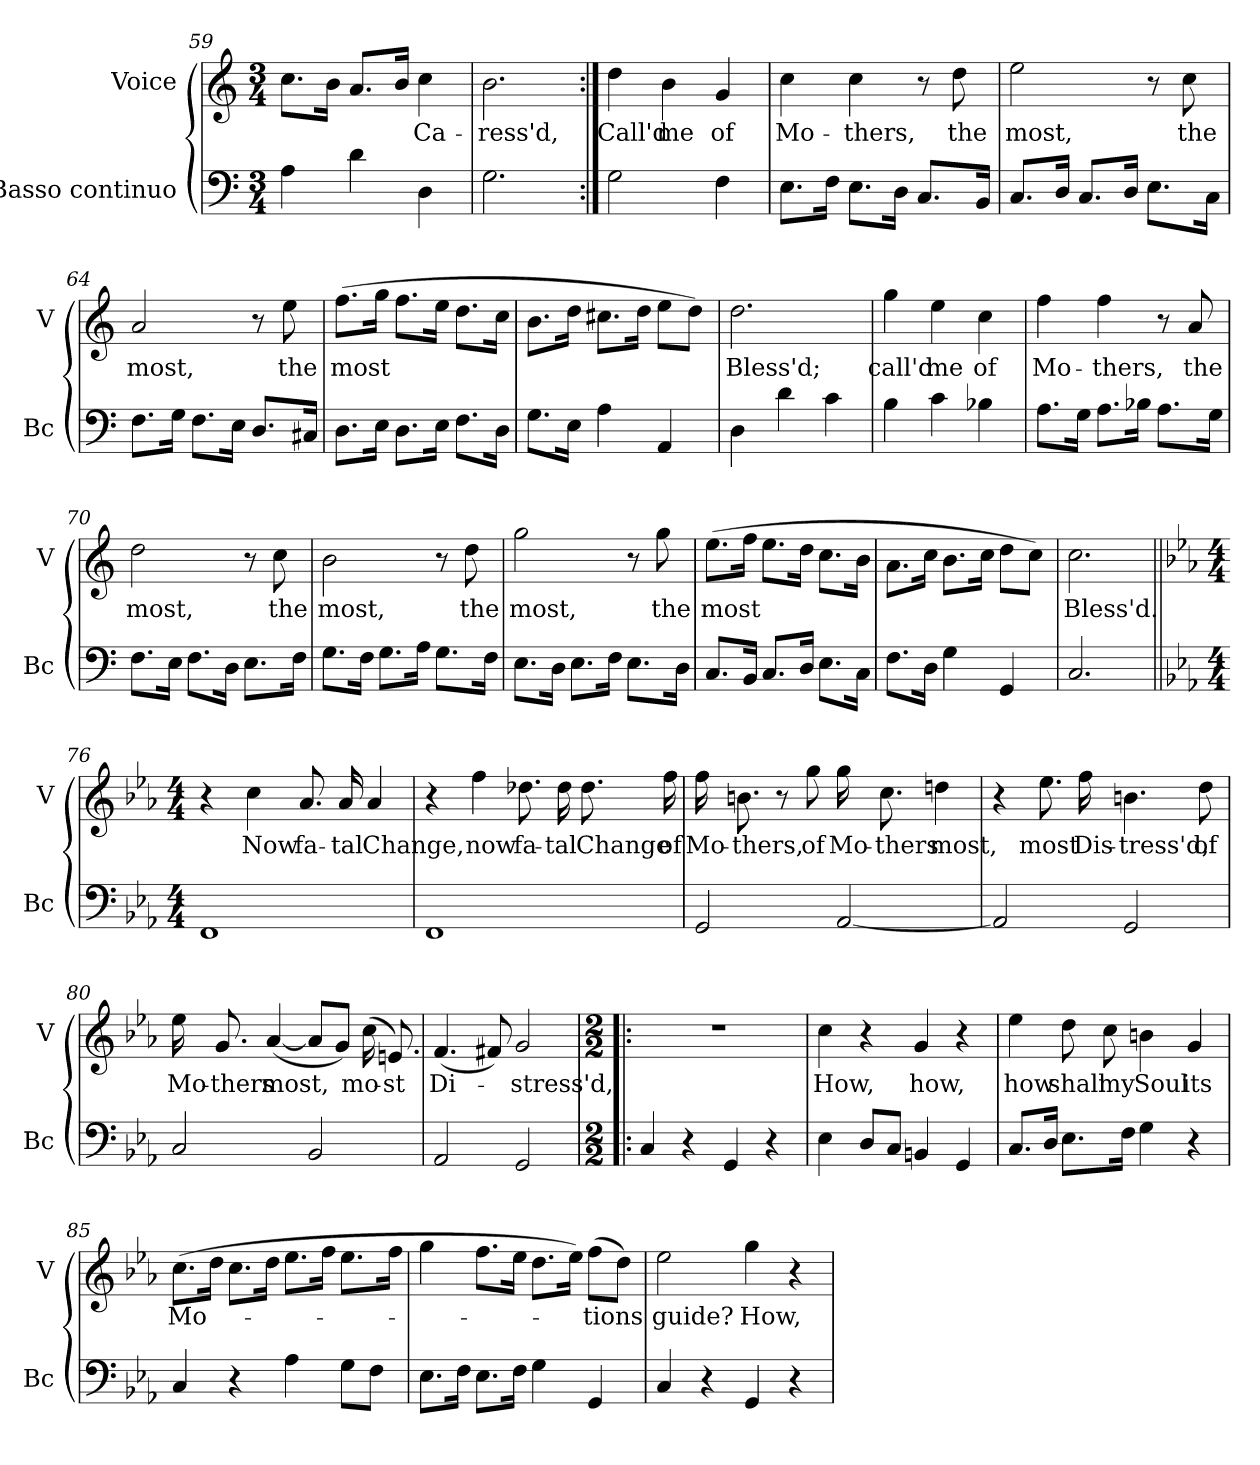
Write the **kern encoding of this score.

**kern	**kern	**text
*part2	*part1	*part1
*staff2	*staff1	*staff1
*I"Basso continuo	*I"Voice	*
*I'Bc	*I'V	*
*clefF4	*clefG2	*
*k[]	*k[]	*
*M3/4	*M3/4	*
=59	=59	=59
4A\	8.cc\L	.
.	16b\Jk	.
4d\	8.a/L	.
.	16b/Jk	.
4D\	4cc\	Ca-
=60	=60	=60
2.G\	2.b\	-ress'd,
!!LO:LB:g=z
=61:|!	=61:|!	=61:|!
2G\	4dd\	Call'd
.	4b\	me
4F\	4g/	of
=62	=62	=62
8.E\L	4cc\	Mo-
16F\Jk	.	.
8.E\L	4cc\	-thers,
16D\Jk	.	.
8.C/L	8r	.
.	8dd\	the
16BB/Jk	.	.
=63	=63	=63
8.C/L	2ee\	most,
16D/Jk	.	.
8.C/L	.	.
16D/Jk	.	.
8.E\L	8r	.
.	8cc\	the
16C\Jk	.	.
!!LO:PB:g=z
=64	=64	=64
8.F\L	2a/	most,
16G\Jk	.	.
8.F\L	.	.
16E\Jk	.	.
8.D/L	8r	.
.	8ee\	the
16C#X/Jk	.	.
=65	=65	=65
8.D\L	(8.ff\L	most
16E\Jk	16gg\Jk	.
8.D\L	8.ff\L	.
16E\Jk	16ee\Jk	.
8.F\L	8.dd\L	.
16D\Jk	16cc\Jk	.
=66	=66	=66
8.G\L	8.b\L	.
16E\Jk	16dd\Jk	.
4A\	8.cc#X\L	.
.	16dd\Jk	.
4AA/	8ee\L	.
.	8dd\J)	.
!!LO:LB:g=z
=67	=67	=67
4D\	2.dd\	Bless'd;
4d\	.	.
4c\	.	.
=68	=68	=68
4B\	4gg\	call'd
4c\	4ee\	me
4B-X\	4cc\	of
=69	=69	=69
8.A\L	4ff\	Mo-
16G\Jk	.	.
8.A\L	4ff\	-thers,
16B-X\Jk	.	.
8.A\L	8r	.
.	8a/	the
16G\Jk	.	.
!!LO:LB:g=z
=70	=70	=70
8.F\L	2dd\	most,
16E\Jk	.	.
8.F\L	.	.
16D\Jk	.	.
8.E\L	8r	.
.	8cc\	the
16F\Jk	.	.
=71	=71	=71
8.G\L	2b\	most,
16F\Jk	.	.
8.G\L	.	.
16A\Jk	.	.
8.G\L	8r	.
.	8dd\	the
16F\Jk	.	.
=72	=72	=72
8.E\L	2gg\	most,
16D\Jk	.	.
8.E\L	.	.
16F\Jk	.	.
8.E\L	8r	.
.	8gg\	the
16D\Jk	.	.
!!LO:LB:g=z
=73	=73	=73
8.C/L	(8.ee\L	most
16BB/Jk	16ff\Jk	.
8.C/L	8.ee\L	.
16D/Jk	16dd\Jk	.
8.E\L	8.cc\L	.
16C\Jk	16b\Jk	.
=74	=74	=74
8.F\L	8.a\L	.
16D\Jk	16cc\Jk	.
4G\	8.b\L	.
.	16cc\Jk	.
4GG/	8dd\L	.
.	8cc\J)	.
=75	=75	=75
2.C/	2.cc\	Bless'd.
!!LO:LB:g=z
=76||	=76||	=76||
*k[b-e-a-]	*k[b-e-a-]	*
*M4/4	*M4/4	*
1FF/	4r	.
.	4cc\	Now
.	8.a-/	fa-
.	16a-/	-tal
.	4a-/	Change,
=77	=77	=77
1FF/	4r	.
.	4ff\	now
.	8.dd-X\	fa-
.	16dd-\	-tal
.	8.dd-\	Change
.	16ff\	of
=78	=78	=78
2GG/	16ff\	Mo-
.	8.bn\	-thers,
.	8r	.
.	8gg\	of
[2AA-/	16gg\	Mo-
.	8.cc\	-thers
.	4ddn\	most,
!!LO:LB:g=z
=79	=79	=79
2AA-/]	4r	.
.	8.ee-\	most
.	16ff\	Dis-
2GG/	4.bn\	-tress'd,
.	8dd\	of
=80	=80	=80
2C/	16ee-\	Mo-
.	8.g/	-thers
.	([4a-/	most,
2BB-/	8a-/L]	.
.	8g/J)	.
.	(16cc\	mo-
.	8.en/)	-st
=81	=81	=81
2AA-/	(4.f/	Di-
.	8f#X/)	.
2GG/	2g/	-stress'd,
!!LO:PB:g=z
=82!|:	=82!|:	=82!|:
*M2/2	*M2/2	*
4C/	1r	.
4r	.	.
4GG/	.	.
4r	.	.
=83	=83	=83
4E-\	4cc\	How,
8D/L	4r	.
8C/J	.	.
4BBn/	4g/	how,
4GG/	4r	.
=84	=84	=84
8.C/L	4ee-\	how
16D/Jk	.	.
8.E-\L	8dd\	shall
.	8cc\	my
16F\Jk	.	.
4G\	4bn\	Soul
4r	4g/	its
!!LO:LB:g=z
=85	=85	=85
4C/	(8.cc\L	Mo-
.	16dd\Jk	.
4r	8.cc\L	.
.	16dd\Jk	.
4A-\	8.ee-\L	.
.	16ff\Jk	.
8G\L	8.ee-\L	.
8F\J	.	.
.	16ff\Jk	.
=86	=86	=86
8.E-\L	4gg\	.
16F\Jk	.	.
8.E-\L	8.ff\L	.
16F\Jk	16ee-\Jk	.
4G\	8.dd\L	.
.	16ee-\Jk)	.
4GG/	(8ff\L	-tions
.	8dd\J)	.
=87	=87	=87
4C/	2ee-\	guide?
4r	.	.
4GG/	4gg\	How,
4r	4r	.
=	=	=
*-	*-	*-
